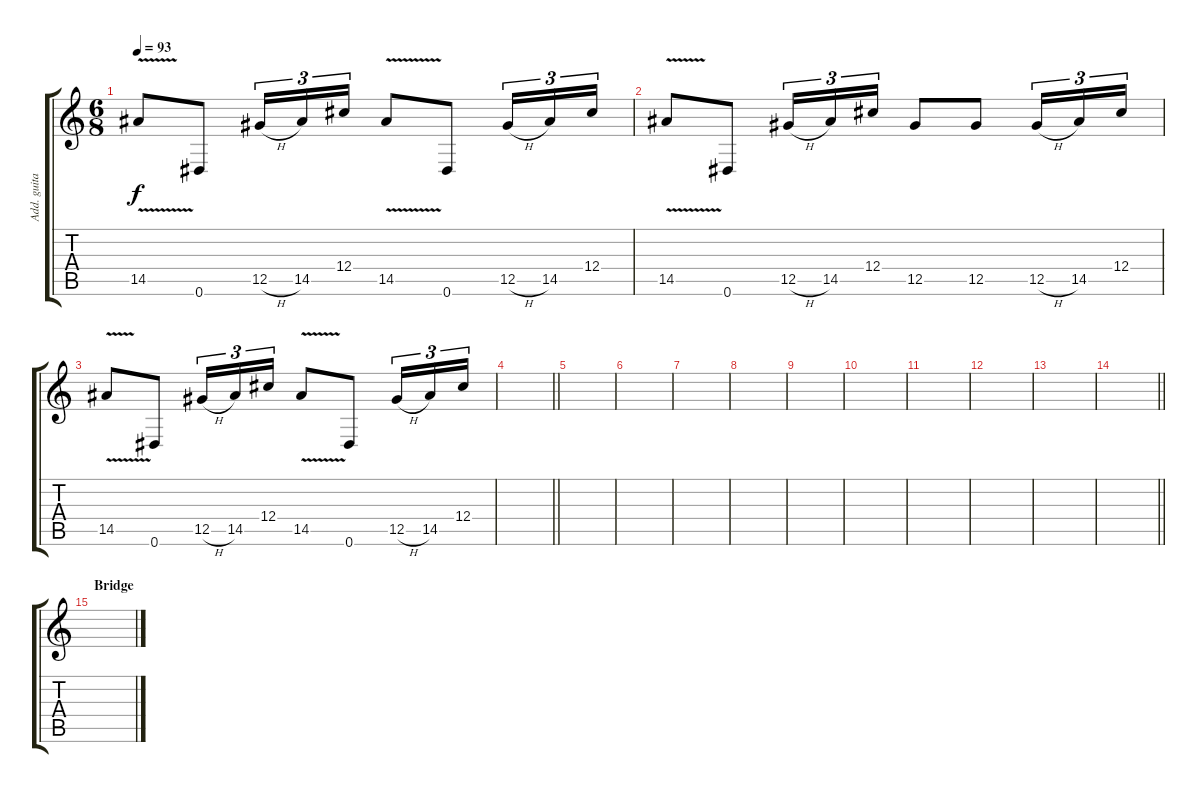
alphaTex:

\track ("Add. guitar" "Add. guita") {instrument distortionguitar}
\staff {score tabs}
\tuning (Eb4 Bb3 Gb3 Db3 Ab2 Eb2) {hide}
\ts (6 8)
\tempo 93
\clef g2
\ks c
14.5{v}.8{dy f} 0.6.8 12.5{h}.16{tu (3 2)} 14.5.16{tu (3 2)} 12.4.16{tu (3 2)} 14.5{v}.8 0.6.8 12.5{h}.16{tu (3 2)} 14.5.16{tu (3 2)} 12.4.16{tu (3 2)} |
14.5{v}.8 0.6.8 12.5{h}.16{tu (3 2)} 14.5.16{tu (3 2)} 12.4.16{tu (3 2)} 12.5.8 12.5.8 12.5{h}.16{tu (3 2)} 14.5.16{tu (3 2)} 12.4.16{tu (3 2)} |
14.5{v}.8 0.6.8 12.5{h}.16{tu (3 2)} 14.5.16{tu (3 2)} 12.4.16{tu (3 2)} 14.5{v}.8 0.6.8 12.5{h}.16{tu (3 2)} 14.5.16{tu (3 2)} 12.4.16{tu (3 2)} |
\barLineRight lightlight
|
\section ("" "")
|
|
|
|
|
|
|
|
|
\barLineRight lightlight
|
\section ("" "Bridge")
